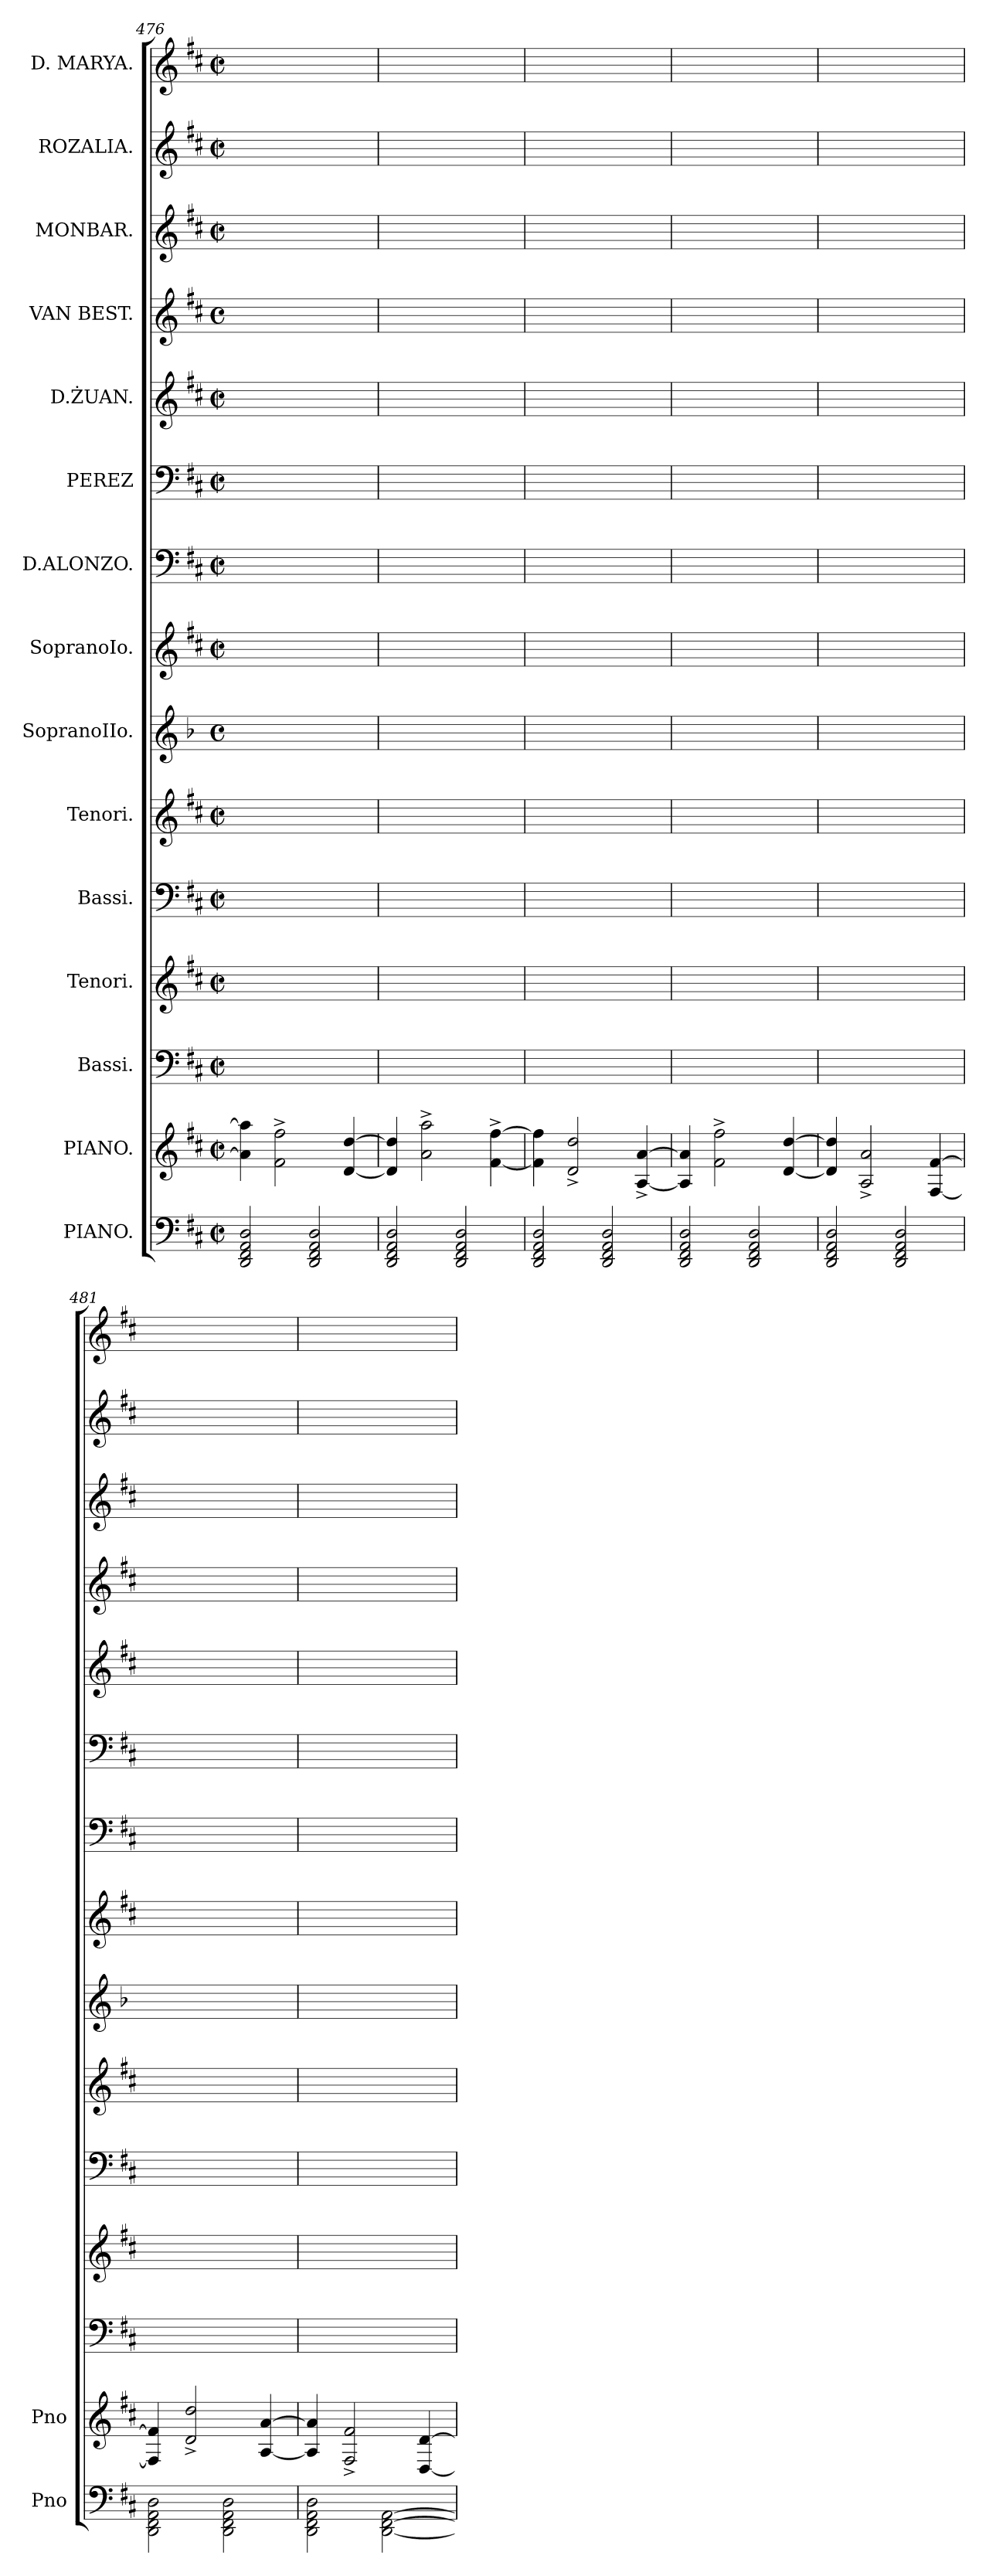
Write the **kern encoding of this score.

**kern	**kern	**kern	**kern	**kern	**kern	**kern	**kern	**kern	**kern	**kern	**kern	**kern	**kern	**kern
*part15	*part14	*part13	*part12	*part11	*part10	*part9	*part8	*part7	*part6	*part5	*part4	*part3	*part2	*part1
*staff15	*staff14	*staff13	*staff12	*staff11	*staff10	*staff9	*staff8	*staff7	*staff6	*staff5	*staff4	*staff3	*staff2	*staff1
*I"PIANO.	*I"PIANO.	*I"Bassi.	*I"Tenori.	*I"Bassi.	*I"Tenori.	*I"SopranoIIo.	*I"SopranoIo.	*I"D.ALONZO.	*I"PEREZ	*I"D.ŻUAN.	*I"VAN BEST.	*I"MONBAR.	*I"ROZALIA.	*I"D. MARYA.
*I'Pno	*I'Pno	*	*	*	*	*	*	*	*	*	*	*	*	*
*clefF4	*clefG2	*clefF4	*clefG2	*clefF4	*clefG2	*clefG2	*clefG2	*clefF4	*clefF4	*clefG2	*clefG2	*clefG2	*clefG2	*clefG2
*	*	*	*ITrd8c12	*	*ITrd8c12	*	*	*	*	*ITrd8c12	*ITrd8c12	*ITrd8c12	*	*
*k[f#c#]	*k[f#c#]	*k[f#c#]	*k[f#c#]	*k[f#c#]	*k[f#c#]	*k[b-]	*k[f#c#]	*k[f#c#]	*k[f#c#]	*k[f#c#]	*k[f#c#]	*k[f#c#]	*k[f#c#]	*k[f#c#]
*M2/2	*M2/2	*M2/2	*M2/2	*M2/2	*M2/2	*M4/4	*M2/2	*M2/2	*M2/2	*M2/2	*M4/4	*M2/2	*M2/2	*M2/2
*met(c|)	*met(c|)	*met(c|)	*met(c|)	*met(c|)	*met(c|)	*met(c)	*met(c|)	*met(c|)	*met(c|)	*met(c|)	*met(c)	*met(c|)	*met(c|)	*met(c|)
=476	=476	=476	=476	=476	=476	=476	=476	=476	=476	=476	=476	=476	=476	=476
2DD/ 2FF#/ 2AA/ 2D/	4a]\ 4aa]\	1ryy	1ryy	1ryy	1ryy	1ryy	1ryy	1ryy	1ryy	1ryy	1ryy	1ryy	1ryy	1ryy
.	2f#^\ 2ff#^\	.	.	.	.	.	.	.	.	.	.	.	.	.
2DD/ 2FF#/ 2AA/ 2D/	.	.	.	.	.	.	.	.	.	.	.	.	.	.
.	[4d/ [4dd/	.	.	.	.	.	.	.	.	.	.	.	.	.
=477	=477	=477	=477	=477	=477	=477	=477	=477	=477	=477	=477	=477	=477	=477
2DD/ 2FF#/ 2AA/ 2D/	4d]/ 4dd]/	1ryy	1ryy	1ryy	1ryy	1ryy	1ryy	1ryy	1ryy	1ryy	1ryy	1ryy	1ryy	1ryy
.	2a^\ 2aa^\	.	.	.	.	.	.	.	.	.	.	.	.	.
2DD/ 2FF#/ 2AA/ 2D/	.	.	.	.	.	.	.	.	.	.	.	.	.	.
.	[4f#^\ [4ff#^\	.	.	.	.	.	.	.	.	.	.	.	.	.
=478	=478	=478	=478	=478	=478	=478	=478	=478	=478	=478	=478	=478	=478	=478
2DD/ 2FF#/ 2AA/ 2D/	4f#]\ 4ff#]\	1ryy	1ryy	1ryy	1ryy	1ryy	1ryy	1ryy	1ryy	1ryy	1ryy	1ryy	1ryy	1ryy
.	2d^>/ 2dd^>/	.	.	.	.	.	.	.	.	.	.	.	.	.
2DD/ 2FF#/ 2AA/ 2D/	.	.	.	.	.	.	.	.	.	.	.	.	.	.
.	[4A^>/ [4a^>/	.	.	.	.	.	.	.	.	.	.	.	.	.
=479	=479	=479	=479	=479	=479	=479	=479	=479	=479	=479	=479	=479	=479	=479
2DD/ 2FF#/ 2AA/ 2D/	4A]/ 4a]/	1ryy	1ryy	1ryy	1ryy	1ryy	1ryy	1ryy	1ryy	1ryy	1ryy	1ryy	1ryy	1ryy
.	2f#^\ 2ff#^\	.	.	.	.	.	.	.	.	.	.	.	.	.
2DD/ 2FF#/ 2AA/ 2D/	.	.	.	.	.	.	.	.	.	.	.	.	.	.
.	[4d/ [4dd/	.	.	.	.	.	.	.	.	.	.	.	.	.
=480	=480	=480	=480	=480	=480	=480	=480	=480	=480	=480	=480	=480	=480	=480
2DD/ 2FF#/ 2AA/ 2D/	4d]/ 4dd]/	1ryy	1ryy	1ryy	1ryy	1ryy	1ryy	1ryy	1ryy	1ryy	1ryy	1ryy	1ryy	1ryy
.	2A^>/ 2a^>/	.	.	.	.	.	.	.	.	.	.	.	.	.
2DD/ 2FF#/ 2AA/ 2D/	.	.	.	.	.	.	.	.	.	.	.	.	.	.
.	[4F#/ [4f#/	.	.	.	.	.	.	.	.	.	.	.	.	.
=481	=481	=481	=481	=481	=481	=481	=481	=481	=481	=481	=481	=481	=481	=481
2DD\ 2FF#\ 2AA\ 2D\	4F#]/ 4f#]/	1ryy	1ryy	1ryy	1ryy	1ryy	1ryy	1ryy	1ryy	1ryy	1ryy	1ryy	1ryy	1ryy
.	2d^>/ 2dd^>/	.	.	.	.	.	.	.	.	.	.	.	.	.
2DD\ 2FF#\ 2AA\ 2D\	.	.	.	.	.	.	.	.	.	.	.	.	.	.
.	[4A/ [4a/	.	.	.	.	.	.	.	.	.	.	.	.	.
=482	=482	=482	=482	=482	=482	=482	=482	=482	=482	=482	=482	=482	=482	=482
2DD\ 2FF#\ 2AA\ 2D\	4A]/ 4a]/	1ryy	1ryy	1ryy	1ryy	1ryy	1ryy	1ryy	1ryy	1ryy	1ryy	1ryy	1ryy	1ryy
.	2F#^>/ 2f#^>/	.	.	.	.	.	.	.	.	.	.	.	.	.
[2DD\ [2FF#\ [2AA\	.	.	.	.	.	.	.	.	.	.	.	.	.	.
.	[4D/ [4d/	.	.	.	.	.	.	.	.	.	.	.	.	.
=	=	=	=	=	=	=	=	=	=	=	=	=	=	=
*-	*-	*-	*-	*-	*-	*-	*-	*-	*-	*-	*-	*-	*-	*-
